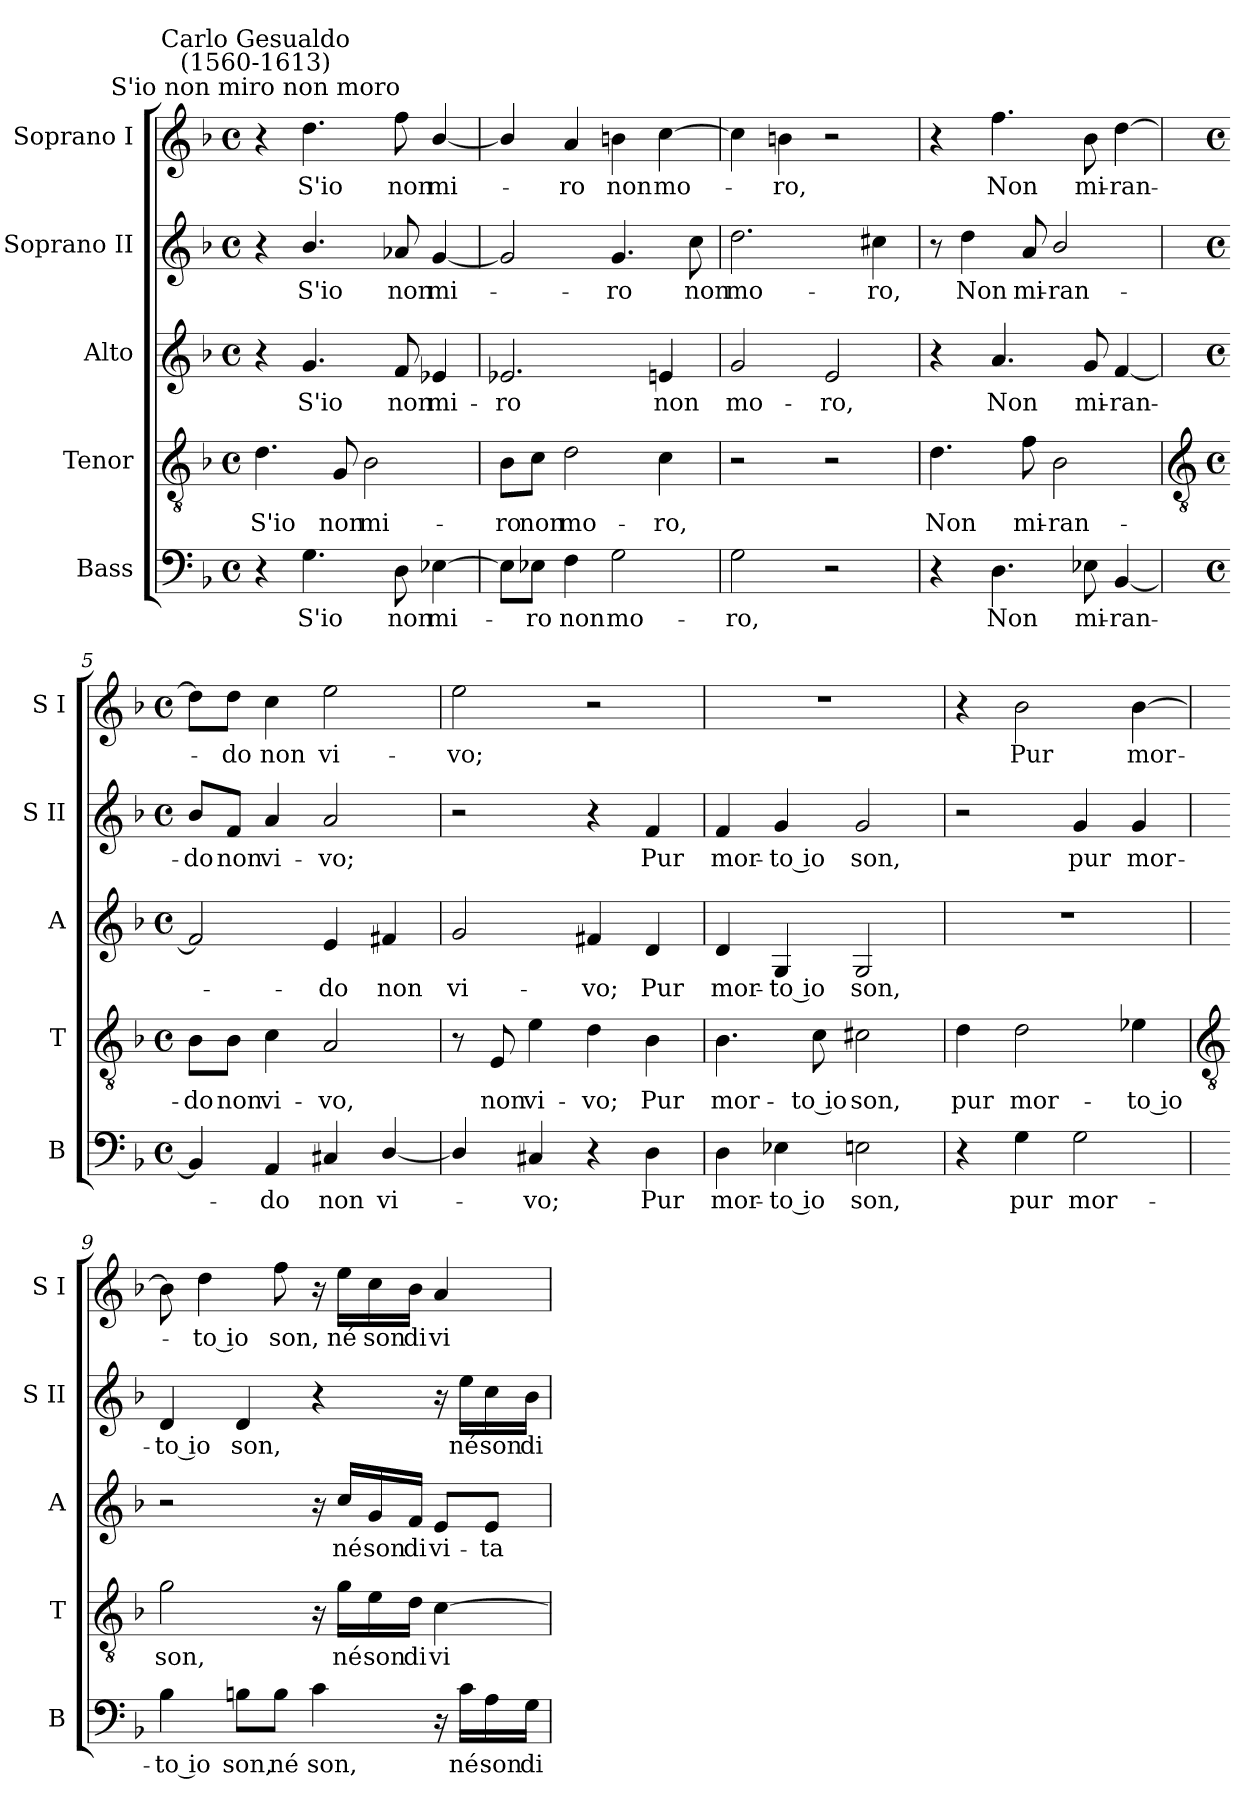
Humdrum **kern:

**kern	**text	**kern	**text	**kern	**text	**kern	**text	**kern	**text
*part5	*part5	*part4	*part4	*part3	*part3	*part2	*part2	*part1	*part1
*staff5	*staff5	*staff4	*staff4	*staff3	*staff3	*staff2	*staff2	*staff1	*staff1
*I"Bass	*	*I"Tenor	*	*I"Alto	*	*I"Soprano II	*	*I"Soprano I	*
*I'B	*	*I'T	*	*I'A	*	*I'S II	*	*I'S I	*
*clefF4	*	*clefGv2	*	*clefG2	*	*clefG2	*	*clefG2	*
*k[b-]	*	*k[b-]	*	*k[b-]	*	*k[b-]	*	*k[b-]	*
*F:	*	*F:	*	*F:	*	*F:	*	*F:	*
*M4/4	*	*M4/4	*	*M4/4	*	*M4/4	*	*M4/4	*
*met(c)	*	*met(c)	*	*met(c)	*	*met(c)	*	*met(c)	*
=1	=1	=1	=1	=1	=1	=1	=1	=1	=1
!	!	!	!	!	!	!	!	!LO:TX:a:cj:t=S'io non miro non moro	!
!	!	!	!	!	!	!	!	!LO:TX:a:cj:t=Carlo Gesualdo\n(1560-1613)	!
!	!	!	!LO:LY:b	!	!	!	!	!	!
4r	.	4.d	S'io	4r	.	4r	.	4r	.
!	!LO:LY:b	!	!	!	!LO:LY:b	!	!LO:LY:b	!	!LO:LY:b
4.G	S'io	.	.	4.g	S'io	4.b-/	S'io	4.dd	S'io
!	!	!	!LO:LY:b	!	!	!	!	!	!
.	.	8G	non	.	.	.	.	.	.
!	!	!	!LO:LY:b	!	!	!	!	!	!
.	.	2B-	mi-	.	.	.	.	.	.
!	!LO:LY:b	!	!	!	!LO:LY:b	!	!LO:LY:b	!	!LO:LY:b
8D	non	.	.	8f	non	8a-X	non	8ff	non
!	!LO:LY:b	!	!	!	!LO:LY:b	!	!LO:LY:b	!	!LO:LY:b
[4E-X	mi-	.	.	4e-X	mi-	[4g	mi-	[4b-/	mi-
=2	=2	=2	=2	=2	=2	=2	=2	=2	=2
!	!	!	!LO:LY:b	!	!LO:LY:b	!	!	!	!
8E-\L]	.	8B-\L	-ro	2.e-X	-ro	2g]	.	4b-/]	.
!	!LO:LY:b	!	!LO:LY:b	!	!	!	!	!	!
8E-X\J	ro	8c\J	non	.	.	.	.	.	.
!	!LO:LY:b	!	!LO:LY:b	!	!	!	!	!	!LO:LY:b
4F	non	2d	mo-	.	.	.	.	4a	-ro
!	!LO:LY:b	!	!	!	!	!	!LO:LY:b	!	!LO:LY:b
2G	mo-	.	.	.	.	4.g	ro	4bn	non
!	!	!	!LO:LY:b	!	!LO:LY:b	!	!	!	!LO:LY:b
.	.	4c	-ro,	4en	non	.	.	[4cc	mo-
!	!	!	!	!	!	!	!LO:LY:b	!	!
.	.	.	.	.	.	8cc	non	.	.
=3	=3	=3	=3	=3	=3	=3	=3	=3	=3
!	!LO:LY:b	!	!	!	!LO:LY:b	!	!LO:LY:b	!	!
2G	-ro,	2r	.	2g	mo-	2.dd	mo-	4cc]	.
!	!	!	!	!	!	!	!	!	!LO:LY:b
.	.	.	.	.	.	.	.	4bn	ro,
!	!	!	!	!	!LO:LY:b	!	!	!	!
2r	.	2r	.	2e	-ro,	.	.	2r	.
!	!	!	!	!	!	!	!LO:LY:b	!	!
.	.	.	.	.	.	4cc#X	-ro,	.	.
=4	=4	=4	=4	=4	=4	=4	=4	=4	=4
!	!	!	!LO:LY:b	!	!	!	!	!	!
4r	.	4.d	Non	4r	.	8r	.	4r	.
!	!	!	!	!	!	!	!LO:LY:b	!	!
.	.	.	.	.	.	4dd	Non	.	.
!	!LO:LY:b	!	!	!	!LO:LY:b	!	!	!	!LO:LY:b
4.D	Non	.	.	4.a	Non	.	.	4.ff	Non
!	!	!	!LO:LY:b	!	!	!	!LO:LY:b	!	!
.	.	8f	mi-	.	.	8a	mi-	.	.
!	!	!	!LO:LY:b	!	!	!	!LO:LY:b	!	!
.	.	2B-	-ran-	.	.	2b-/	-ran-	.	.
!	!LO:LY:b	!	!	!	!LO:LY:b	!	!	!	!LO:LY:b
8E-X	mi-	.	.	8g	mi-	.	.	8b-	mi-
!	!LO:LY:b	!	!	!	!LO:LY:b	!	!	!	!LO:LY:b
[4BB-	-ran-	.	.	[4f	-ran-	.	.	[4dd	-ran-
!!LO:LB:g=z
=5	=5	=5	=5	=5	=5	=5	=5	=5	=5
*	*	*clefGv2	*	*	*	*	*	*	*
*M4/4	*	*M4/4	*	*M4/4	*	*M4/4	*	*M4/4	*
*met(c)	*	*met(c)	*	*met(c)	*	*met(c)	*	*met(c)	*
!	!	!	!LO:LY:b	!	!	!	!LO:LY:b	!	!
4BB-]	.	8B-\L	-do	2f]	.	8b-/L	-do	8dd\L]	.
!	!	!	!LO:LY:b	!	!	!	!LO:LY:b	!	!LO:LY:b
.	.	8B-\J	non	.	.	8f/J	non	8dd\J	do
!	!LO:LY:b	!	!LO:LY:b	!	!	!	!LO:LY:b	!	!LO:LY:b
4AA	do	4c	vi-	.	.	4a	vi-	4cc	non
!	!LO:LY:b	!	!LO:LY:b	!	!LO:LY:b	!	!LO:LY:b	!	!LO:LY:b
4C#X	non	2A	-vo,	4e	do	2a	-vo;	2ee	vi-
!	!LO:LY:b	!	!	!	!LO:LY:b	!	!	!	!
[4D/	vi-	.	.	4f#X	non	.	.	.	.
=6	=6	=6	=6	=6	=6	=6	=6	=6	=6
!	!	!	!	!	!LO:LY:b	!	!	!	!LO:LY:b
4D/]	.	8r	.	2g	vi-	2r	.	2ee	-vo;
!	!	!	!LO:LY:b	!	!	!	!	!	!
.	.	8E	non	.	.	.	.	.	.
!	!LO:LY:b	!	!LO:LY:b	!	!	!	!	!	!
4C#X	vo;	4e	vi-	.	.	.	.	.	.
!	!	!	!LO:LY:b	!	!LO:LY:b	!	!	!	!
4r	.	4d	-vo;	4f#X	-vo;	4r	.	2r	.
!	!LO:LY:b	!	!LO:LY:b	!	!LO:LY:b	!	!LO:LY:b	!	!
4D	Pur	4B-	Pur	4d	Pur	4f	Pur	.	.
=7	=7	=7	=7	=7	=7	=7	=7	=7	=7
!	!LO:LY:b	!	!LO:LY:b	!	!LO:LY:b	!	!LO:LY:b	!	!
4D	mor-	4.B-	mor-	4d	mor-	4f	mor-	1r	.
!	!LO:LY:b	!	!	!	!LO:LY:b	!	!LO:LY:b	!	!
4E-X	-to io	.	.	4G	-to io	4g	-to io	.	.
!	!	!	!LO:LY:b	!	!	!	!	!	!
.	.	8c	-to io	.	.	.	.	.	.
!	!LO:LY:b	!	!LO:LY:b	!	!LO:LY:b	!	!LO:LY:b	!	!
2En	son,	2c#X	son,	2G	son,	2g	son,	.	.
=8	=8	=8	=8	=8	=8	=8	=8	=8	=8
!	!	!	!LO:LY:b	!	!	!	!	!	!
4r	.	4d	pur	1r	.	2r	.	4r	.
!	!LO:LY:b	!	!LO:LY:b	!	!	!	!	!	!LO:LY:b
4G	pur	2d	mor-	.	.	.	.	2b-	Pur
!	!LO:LY:b	!	!	!	!	!	!LO:LY:b	!	!
2G	mor-	.	.	.	.	4g	pur	.	.
!	!	!	!LO:LY:b	!	!	!	!LO:LY:b	!	!LO:LY:b
.	.	4e-X	-to io	.	.	4g	mor-	[4b-	mor-
!!LO:LB:g=z
=9	=9	=9	=9	=9	=9	=9	=9	=9	=9
*	*	*clefGv2	*	*	*	*	*	*	*
!	!LO:LY:b	!	!LO:LY:b	!	!	!	!LO:LY:b	!	!
4B-	-to io	2g	son,	2r	.	4d	-to io	8b-]	.
!	!	!	!	!	!	!	!	!	!LO:LY:b
.	.	.	.	.	.	.	.	4dd	to io
!	!LO:LY:b	!	!	!	!	!	!LO:LY:b	!	!
8Bn\L	son,	.	.	.	.	4d	son,	.	.
!	!LO:LY:b	!	!	!	!	!	!	!	!LO:LY:b
8B\J	né	.	.	.	.	.	.	8ff	son,
!	!LO:LY:b	!	!	!	!	!	!	!	!
4c	son,	16r	.	16r	.	4r	.	16r	.
!	!	!	!LO:LY:b	!	!LO:LY:b	!	!	!	!LO:LY:b
.	.	16g\LL	né	16cc/LL	né	.	.	16ee\LL	né
!	!	!	!LO:LY:b	!	!LO:LY:b	!	!	!	!LO:LY:b
.	.	16e\	son	16g/	son	.	.	16cc\	son
!	!	!	!LO:LY:b	!	!LO:LY:b	!	!	!	!LO:LY:b
.	.	16d\JJ	di	16f/JJ	di	.	.	16b-\JJ	di
!	!	!	!LO:LY:b	!	!LO:LY:b	!	!	!	!LO:LY:b
16r	.	[4c	vi-	8e/L	vi-	16r	.	4a	vi-
!	!LO:LY:b	!	!	!	!	!	!LO:LY:b	!	!
16c\LL	né	.	.	.	.	16ee\LL	né	.	.
!	!LO:LY:b	!	!	!	!LO:LY:b	!	!LO:LY:b	!	!
16A\	son	.	.	8e/J	-ta	16cc\	son	.	.
!	!LO:LY:b	!	!	!	!	!	!LO:LY:b	!	!
16G\JJ	di	.	.	.	.	16b-\JJ	di	.	.
=	=	=	=	=	=	=	=	=	=
*-	*-	*-	*-	*-	*-	*-	*-	*-	*-
